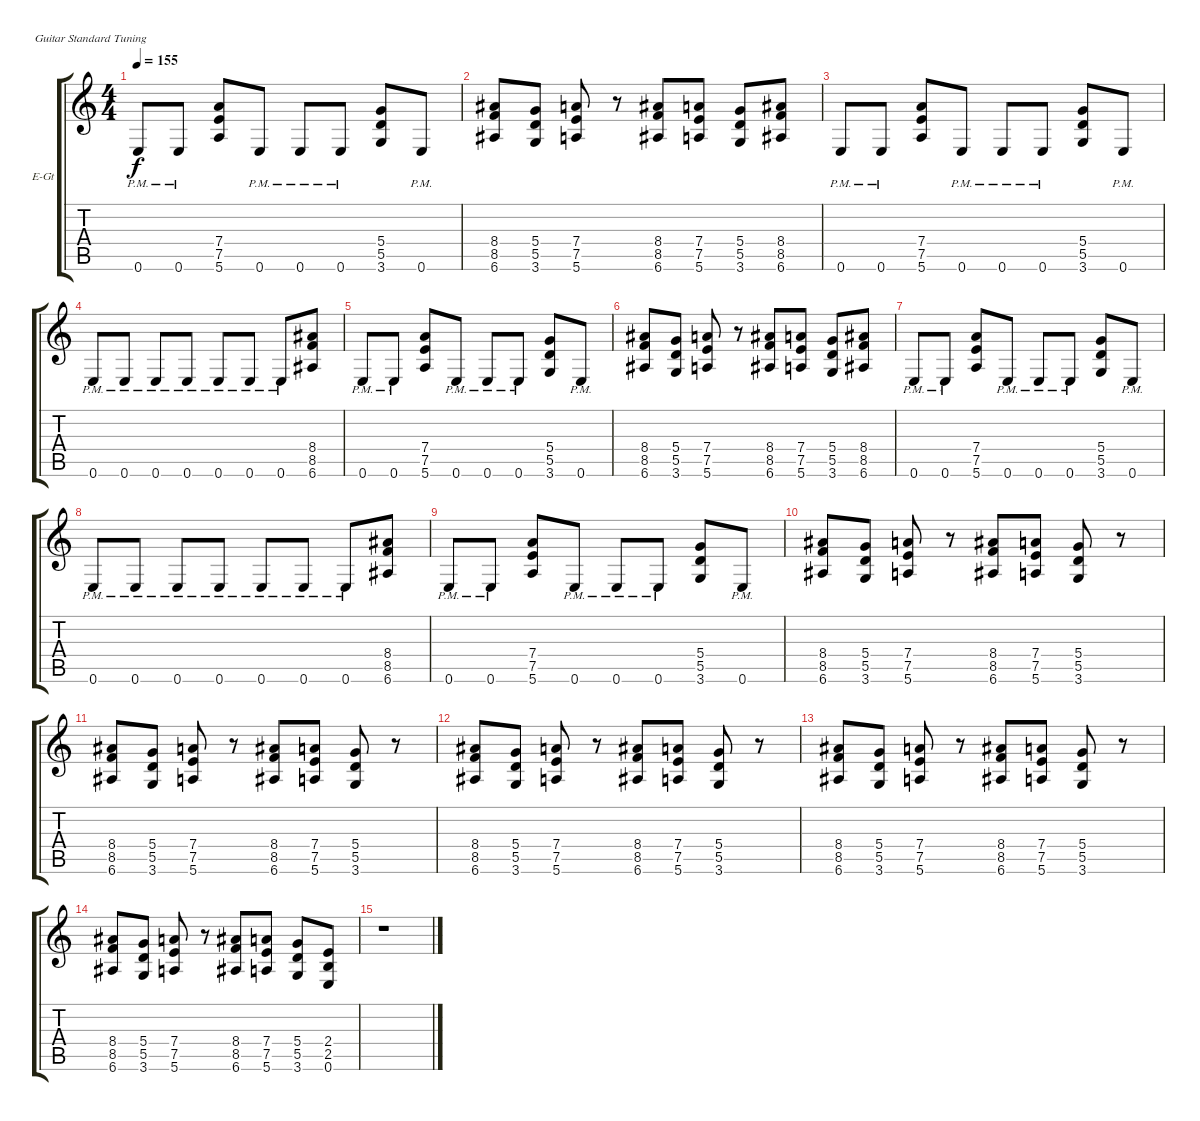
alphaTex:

\bracketExtendMode groupsimilarinstruments
\firstSystemTrackNameOrientation horizontal
\otherSystemsTrackNameOrientation horizontal
\track ("Dave Mustaine" "E-Gt") {instrument distortionguitar}
\staff {score tabs}
\tuning (E4 B3 G3 D3 A2 E2)
\ts (4 4)
\tempo 155
\clef g2
\ks c
0.6{pm}.8{dy f} 0.6{pm}.8 (7.4 7.5 5.6).8 0.6{pm}.8 0.6{pm}.8 0.6{pm}.8 (5.4 5.5 3.6).8 0.6{pm}.8 |
(8.4 8.5 6.6).8 (5.4 5.5 3.6).8 (7.4 7.5 5.6).8 r.8 (8.4 8.5 6.6).8 (7.4 7.5 5.6).8 (5.4 5.5 3.6).8 (8.4 8.5 6.6).8 |
0.6{pm}.8 0.6{pm}.8 (7.4 7.5 5.6).8 0.6{pm}.8 0.6{pm}.8 0.6{pm}.8 (5.4 5.5 3.6).8 0.6{pm}.8 |
0.6{pm}.8 0.6{pm}.8 0.6{pm}.8 0.6{pm}.8 0.6{pm}.8 0.6{pm}.8 0.6{pm}.8 (8.4 8.5 6.6).8 |
0.6{pm}.8 0.6{pm}.8 (7.4 7.5 5.6).8 0.6{pm}.8 0.6{pm}.8 0.6{pm}.8 (5.4 5.5 3.6).8 0.6{pm}.8 |
(8.4 8.5 6.6).8 (5.4 5.5 3.6).8 (7.4 7.5 5.6).8 r.8 (8.4 8.5 6.6).8 (7.4 7.5 5.6).8 (5.4 5.5 3.6).8 (8.4 8.5 6.6).8 |
0.6{pm}.8 0.6{pm}.8 (7.4 7.5 5.6).8 0.6{pm}.8 0.6{pm}.8 0.6{pm}.8 (5.4 5.5 3.6).8 0.6{pm}.8 |
0.6{pm}.8 0.6{pm}.8 0.6{pm}.8 0.6{pm}.8 0.6{pm}.8 0.6{pm}.8 0.6{pm}.8 (8.4 8.5 6.6).8 |
0.6{pm}.8 0.6{pm}.8 (7.4 7.5 5.6).8 0.6{pm}.8 0.6{pm}.8 0.6{pm}.8 (5.4 5.5 3.6).8 0.6{pm}.8 |
(8.4 8.5 6.6).8 (5.4 5.5 3.6).8 (7.4 7.5 5.6).8 r.8 (8.4 8.5 6.6).8 (7.4 7.5 5.6).8 (5.4 5.5 3.6).8 r.8 |
(8.4 8.5 6.6).8 (5.4 5.5 3.6).8 (7.4 7.5 5.6).8 r.8 (8.4 8.5 6.6).8 (7.4 7.5 5.6).8 (5.4 5.5 3.6).8 r.8 |
(8.4 8.5 6.6).8 (5.4 5.5 3.6).8 (7.4 7.5 5.6).8 r.8 (8.4 8.5 6.6).8 (7.4 7.5 5.6).8 (5.4 5.5 3.6).8 r.8 |
(8.4 8.5 6.6).8 (5.4 5.5 3.6).8 (7.4 7.5 5.6).8 r.8 (8.4 8.5 6.6).8 (7.4 7.5 5.6).8 (5.4 5.5 3.6).8 r.8 |
(8.4 8.5 6.6).8 (5.4 5.5 3.6).8 (7.4 7.5 5.6).8 r.8 (8.4 8.5 6.6).8 (7.4 7.5 5.6).8 (5.4 5.5 3.6).8 (2.4 2.5 0.6).8 |
r.1
